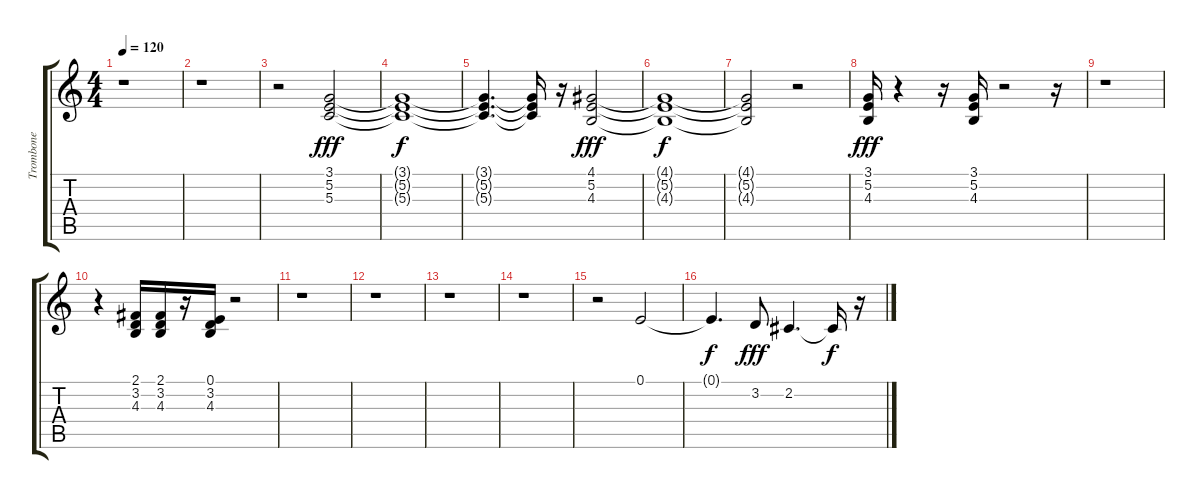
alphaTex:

\track ("Trombone" "Trombone") {instrument trombone}
\staff {score tabs}
\tuning (E4 B3 G3 D3 A2 E2) {hide}
\ts (4 4)
\tempo 120
\clef g2
\ks c
r.1{dy fff} |
r.1 |
r.2 (3.1 5.2 5.3).2 |
(3.1{t} 5.2{t} 5.3{t}).1{dy f} |
(3.1{t} 5.2{t} 5.3{t}).4{d} (3.1{t} 5.2{t} 5.3{t}).16 r.16 (4.1 5.2 4.3).2{dy fff} |
(4.1{t} 5.2{t} 4.3{t}).1{dy f} |
(4.1{t} 5.2{t} 4.3{t}).2 r.2 |
(3.1 5.2 4.3).16{dy fff} r.4 r.16 (3.1 5.2 4.3).16 r.2 r.16 |
r.1 |
r.4 (2.1 3.2 4.3).16 (2.1 3.2 4.3).16 r.16 (0.1 3.2 4.3).16 r.2 |
r.1 |
r.1 |
r.1 |
r.1 |
r.2 0.1.2 |
0.1{t}.4{d dy f} 3.2.8{dy fff} 2.2.4{d} 2.2{t}.16{dy f} r.16
